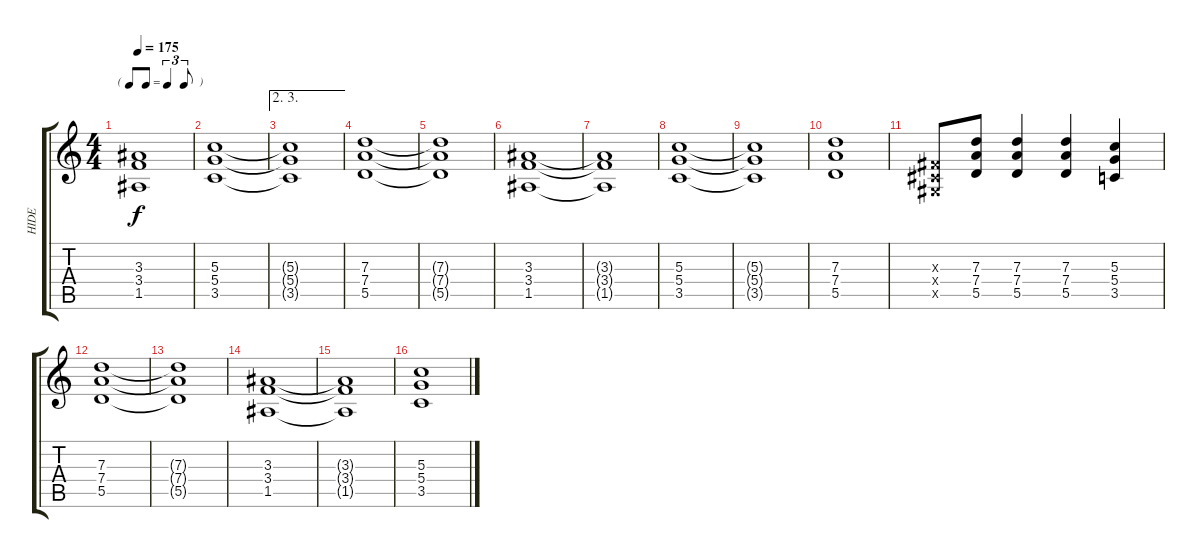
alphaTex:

\track ("HIDE" "HIDE") {instrument distortionguitar}
\staff {score tabs}
\tuning (E4 B3 G3 D3 A2 E2) {hide}
\ts (4 4)
\tf triplet8th
\tempo 175
\clef g2
\ks c
(3.3{t} 3.4{t} 1.5{t}).1{dy f} |
(5.3 5.4 3.5).1 |
\ae (2 3)
(5.3{t} 5.4{t} 3.5{t}).1 |
(7.3 7.4 5.5).1 |
(7.3{t} 7.4{t} 5.5{t}).1 |
(3.3 3.4 1.5).1 |
(3.3{t} 3.4{t} 1.5{t}).1 |
(5.3 5.4 3.5).1 |
(5.3{t} 5.4{t} 3.5{t}).1 |
(7.3 7.4 5.5).1 |
(-1.3{x} -1.4{x} -1.5{x}).8 (7.3 7.4 5.5).8 (7.3 7.4 5.5).4 (7.3 7.4 5.5).4 (5.3 5.4 3.5).4 |
(7.3 7.4 5.5).1 |
(7.3{t} 7.4{t} 5.5{t}).1 |
(3.3 3.4 1.5).1 |
(3.3{t} 3.4{t} 1.5{t}).1 |
(5.3 5.4 3.5).1
